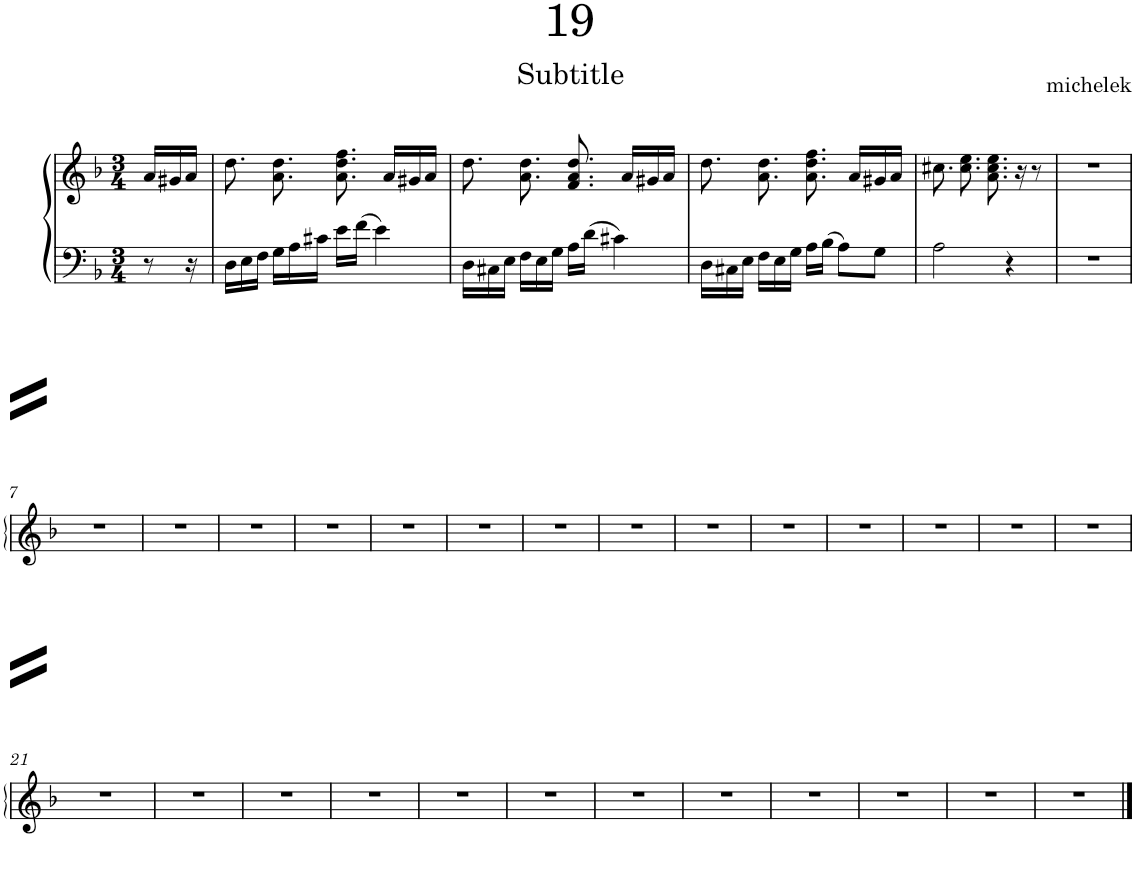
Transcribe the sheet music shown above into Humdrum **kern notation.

**kern	**kern
*part1	*part1
*staff2	*staff1
*I"Piano	*
*I'Pno.	*
*clefF4	*clefG2
*k[b-]	*k[b-]
*M3/4	*M3/4
=1	=1
8r	16a/LL
.	16g#X/
16r	16a/JJ
=2	=2
16D\LL	8.dd\
16E\	.
16F\JJ	.
16G\LL	8.a\ 8.dd\
16A\	.
16c#X\JJ	.
16e\LL	8.a\ 8.dd\ 8.ff\
16f\JJ	.
4e\	.
.	16a/LL
.	16g#X/
.	16a/JJ
=3	=3
16D\LL	8.dd\
16C#X\	.
16E\JJ	.
16F\LL	8.a\ 8.dd\
16E\	.
16G\JJ	.
16A\LL	8.f/ 8.a/ 8.dd/
16d\JJ	.
4c#X\	.
.	16a/LL
.	16g#X/
.	16a/JJ
=4	=4
16D\LL	8.dd\
16C#X\	.
16E\JJ	.
16F\LL	8.a\ 8.dd\
16E\	.
16G\JJ	.
16A\LL	8.a\ 8.dd\ 8.ff\
16B-\JJ	.
8A\L	.
.	16a/LL
8G\J	16g#X/
.	16a/JJ
=5	=5
2A\	8.cc#X\
.	8.cc#\ 8.ee\
.	8.a\ 8.cc#\ 8.ee\
4r	.
.	16r
.	8r
=6	=6
2.r	2.r
!!LO:LB:g=z
=7	=7
2.r	2.r
=8	=8
2.r	2.r
=9	=9
2.r	2.r
=10	=10
2.r	2.r
=11	=11
2.r	2.r
=12	=12
2.r	2.r
=13	=13
2.r	2.r
=14	=14
2.r	2.r
=15	=15
2.r	2.r
=16	=16
2.r	2.r
=17	=17
2.r	2.r
=18	=18
2.r	2.r
=19	=19
2.r	2.r
=20	=20
2.r	2.r
!!LO:LB:g=z
=21	=21
2.r	2.r
=22	=22
2.r	2.r
=23	=23
2.r	2.r
=24	=24
2.r	2.r
=25	=25
2.r	2.r
=26	=26
2.r	2.r
=27	=27
2.r	2.r
=28	=28
2.r	2.r
=29	=29
2.r	2.r
=30	=30
2.r	2.r
=31	=31
2.r	2.r
=32	=32
2.r	2.r
==	==
*-	*-
